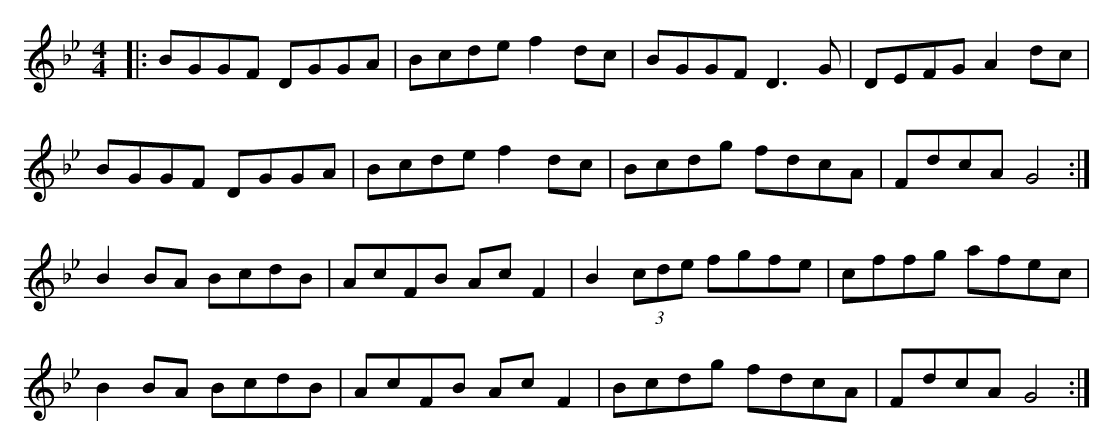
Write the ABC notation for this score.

X:1
M:4/4
K:Gmin
|:BGGF DGGA|Bcde f2 dc|BGGF D3 G|DEFG A2 dc|
BGGF DGGA|Bcde f2 dc|Bcdg fdcA|FdcA G4:|
B2 BA BcdB|AcFB Ac F2|B2 (3cde fgfe|cffg afec|
B2 BA BcdB|AcFB Ac F2|Bcdg fdcA|FdcA G4:|
